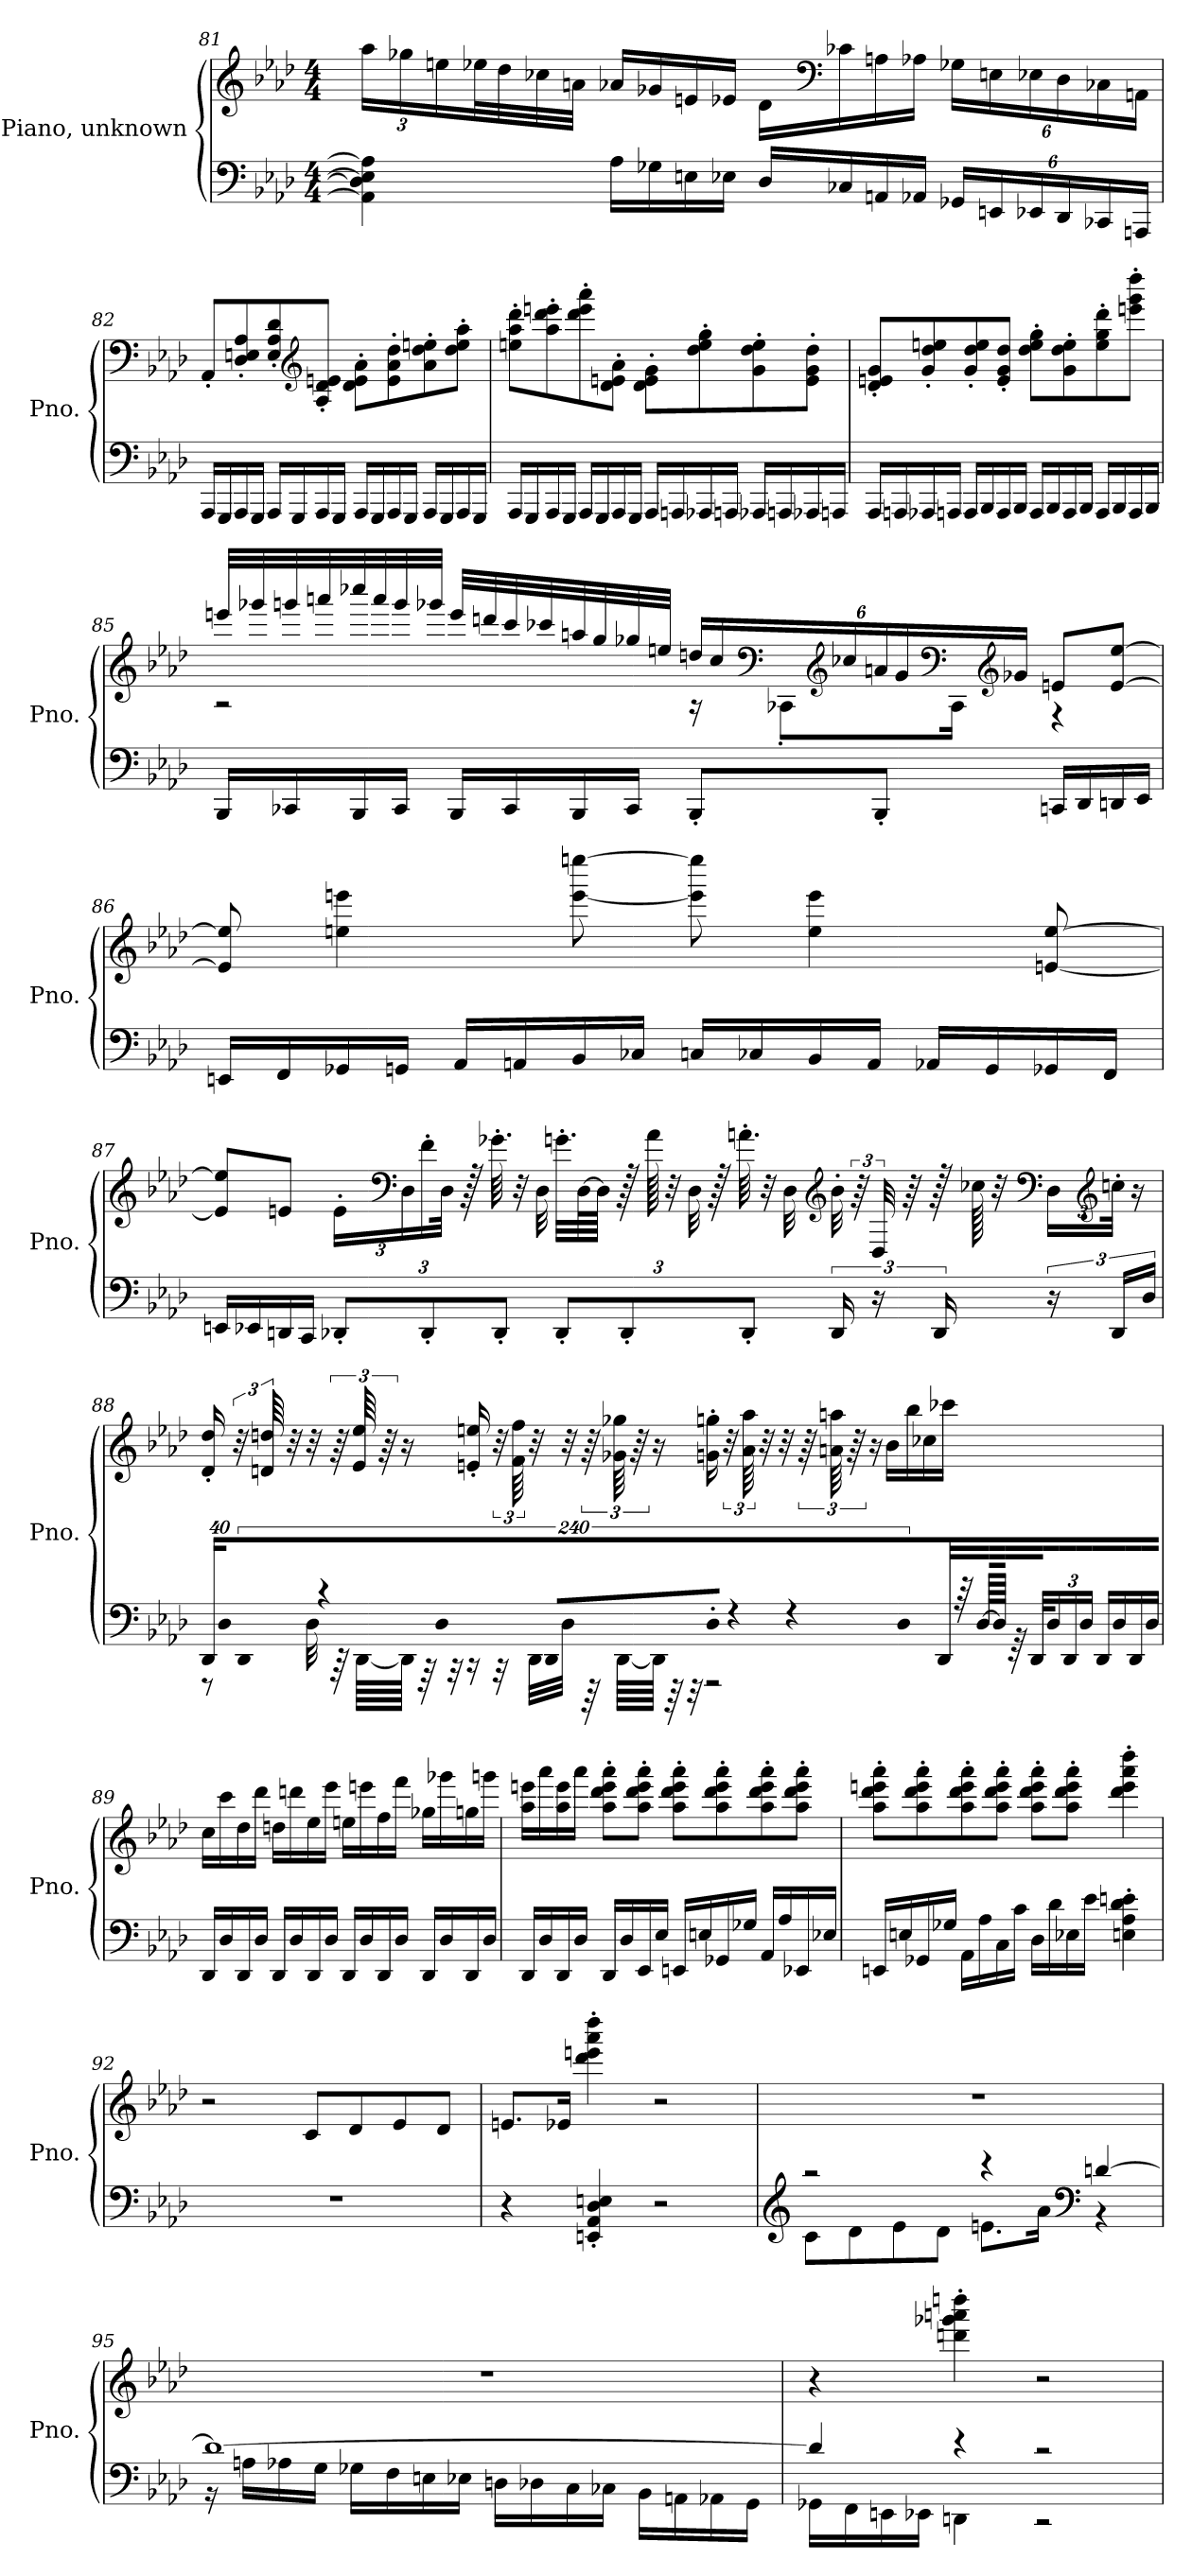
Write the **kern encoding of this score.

**kern	**kern
*part1	*part1
*staff2	*staff1
*I"Piano, unknown	*
*I'Pno.	*
!!LO:LB:g=z
*clefF4	*clefG2
*k[b-e-a-d-]	*k[b-e-a-d-]
*M4/4	*M4/4
*	*Xbrackettup
=81	=81
4AA-\] 4D-\] 4E\] 4A-\]	24aa-\LL
.	24gg-X\
.	24een\
.	32ee-X\L
.	32dd-\
.	32cc-X\
.	32an\JJJ
16A-\LL	16a-X/LL
16G-X\	16g-X/
16En\	16en/
16E-X\JJ	16e-X/JJ
16D-/LL	16d-\LL
*	*clefF4
16C-X/	16c-X\
16AAn/	16An\
16AA-X/JJ	16A-X\JJ
*Xbrackettup	*
24GG-X/LL	24G-X\LL
24EEn/	24En\
24EE-X/	24E-X\
24DD-/	24D-\
24CC-X/	24C-X\
24AAAn/JJ	24AAn\JJ
!!LO:LB:g=z
=82	=82
16AAA-/LL	8AA-'/L
16GGG/	.
16AAA-/	8D-/' 8En/' 8A-/'
16GGG/JJ	.
16AAA-/LL	8E/' 8A-/' 8d-/'
16GGG/	.
*	*clefG2
16AAA-/	8A-/' 8d-/' 8en/'J
16GGG/JJ	.
16AAA-/LL	8d-\' 8e\' 8a-\'L
16GGG/	.
16AAA-/	8e\' 8a-\' 8dd-\'
16GGG/JJ	.
16AAA-/LL	8a-\' 8dd-\' 8een\'
16GGG/	.
16AAA-/	8dd-\' 8ee\' 8aa-\'J
16GGG/JJ	.
!!LO:LB:g=z
=83	=83
16AAA-/LL	8een\' 8aa-\' 8ddd-\'L
16GGG/	.
16AAA-/	8aa-\' 8ddd-\' 8eeen\'
16GGG/JJ	.
16AAA-/LL	8ddd-\' 8eee\' 8aaa-\'
16GGG/	.
16AAA-/	8d-\' 8en\' 8a-\'J
16GGG/JJ	.
16AAA-/LL	8d-\' 8e\' 8g\'L
16AAAn/	.
16AAA-X/	8dd-\' 8ee\' 8gg\'
16AAAn/JJ	.
16AAA-X/LL	8g\' 8dd-\' 8ee\'
16AAAn/	.
16AAA-X/	8e\' 8g\' 8dd-\'J
16AAAn/JJ	.
!!LO:LB:g=z
=84	=84
16AAA-/LL	8d-/' 8en/' 8g/'L
16AAAn/	.
16AAA-X/	8g/' 8dd-/' 8een/'
16AAAn/JJ	.
16AAA/LL	8g/' 8dd-/' 8ee/'
16BBB-/	.
16AAA/	8e/' 8g/' 8dd-/'J
16BBB-/JJ	.
16AAA/LL	8dd-\' 8ee\' 8gg\'L
16BBB-/	.
16AAA/	8g\' 8dd-\' 8ee\'
16BBB-/JJ	.
16AAA/LL	8ee\' 8gg\' 8ddd-\'
16BBB-/	.
16AAA/	8eeen\' 8ggg\' 8dddd-\'J
16BBB-/JJ	.
!!LO:LB:g=z
=85	=85
*	*^
16BBB-/LL	32eeen/LLL	2r
.	32ggg-X/	.
16CC-X/	32gggn/	.
.	32aaan/	.
16BBB-/	32cccc-X/	.
.	32aaa/	.
16CC-/JJ	32ggg/	.
.	32ggg-X/JJJ	.
16BBB-/LL	32eee/LLL	.
.	32dddn/	.
16CC-/	32ccc/	.
.	32ccc-X/	.
16BBB-/	32aan/	.
.	32gg/	.
16CC-/JJ	32gg-X/	.
.	32een/JJJ	.
8BBB-'/L	24ddn/LL	16r
.	24cc/	.
*	*clefF4	*
.	.	8CC-X'\L
*	*clefG2	*
.	24cc-X/	.
8BBB-'/J	24an/	.
.	24g/	.
*	*clefF4	*
.	.	16CC-\Jk
*	*clefG2	*
.	24g-X/JJ	.
16CCn/LL	8en/L	4r
16DD-/	.	.
16DDn/	[8e/ [8ee/J	.
16EE-/JJ	.	.
*	*v	*v
!!LO:PB:g=z
=86	=86
16EEn/LL	8e/] 8ee/]
16FF/	.
16GG-X/	4een\ 4eeen\
16GGn/JJ	.
16AA-/LL	.
16AAn/	.
16BB-/	[8eee\ [8eeeen\
16C-X/JJ	.
16Cn/LL	8eee\] 8eeee\]
16C-X/	.
16BB-/	4ee\ 4eee\
16AA/JJ	.
16AA-X/LL	.
16GG/	.
16GG-X/	[8en/ [8ee/
16FF/JJ	.
!!LO:LB:g=z
=87	=87
16EEn/LL	8e/] 8ee/]L
16EE-X/	.
16DDn/	8en/J
16CC/JJ	.
12DD-X'/L	24e'\LL
*	*clefF4
.	24D-\
12DD-'/	24f'\
.	32D-\JJk
.	128r
.	64.g-X'\
12DD-'/J	.
.	32r
.	32D-\
12DD-'/L	32.gn'\LLL
.	[64D-\L
.	64D-\JJJJ]
.	128r
12DD-'/	.
.	128a-\
.	32r
.	32D-\
.	128r
.	64.an'\
12DD-'/J	.
.	32r
.	32D-\
*	*clefG2
*brackettup	*
24DD-/	32b-'\
*	*brackettup
.	96r
24r	48D-/
.	64r
.	128r
24DD-/	.
.	128cc-X\
.	32r
*	*clefF4
*	*Xbrackettup
24r	24D-\LL
*	*clefG2
24DD-/LL	48ccn'\JJk
.	16r
24D-/JJ	.
!!LO:LB:g=z
=88	=88
!LO:N:vis=32	!
*^	*
640%23DD-/LLL	8r	16d-/' 16dd-/'
!LO:N:vis=32	!	!
640%23D-/J	.	.
*	*	*brackettup
.	.	48r
!LO:N:vis=16	!	!
1920%137DD-/JJ	.	.
.	.	96dn/ 96ddn/
.	.	32r
.	32D-\	32r
!LO:N:vis=16	!	!
1920%137r	.	.
.	64r	96r
.	.	96e-/ 96ee-/
.	[64DD-\LLLL	.
.	.	96r
.	64DD-\JJJJ]	16r
.	64r	.
!LO:N:vis=32	!	!
640%23D-/	.	.
.	32r	.
.	16r	16en/' 16een/'
!LO:N:vis=32	!	!
640%23DD-/KLL	.	.
!LO:N:vis=16	!	!
1920%137D-'/JJ	.	.
.	32r	48r
.	.	96f\ 96ff\
.	32DD-\LLL	32r
!LO:N:vis=16	!	!
1920%137r	.	.
.	32D-\JJJ	32r
.	64r	96r
.	.	96g-X\ 96gg-X\
.	[64DD-\LLLL	.
.	.	96r
!LO:N:vis=32	!	!
640%23r	.	.
.	64DD-\JJJJ]	16r
.	64r	.
!LO:N:vis=32	!	!
640%23D-/	.	.
.	32r	.
.	2r	16gn\' 16ggn\'
32DD-/	.	.
64r	.	.
[64D-/LLLL	.	.
.	.	48r
64D-/JJJJ]	.	.
64r	.	.
.	.	96a-\ 96aa-\
.	.	32r
32DD-/KLL	.	.
.	.	32r
*Xbrackettup	*	*
24D-/	.	.
.	.	96r
.	.	96an\ 96aan\
24DD-/	.	.
.	.	96r
.	.	16r
24D-/JJ	.	.
.	.	16b-\LL
16DD-/LL	.	.
.	.	16bb-\
16D-/	.	.
.	.	16cc-X\
16DD-/	.	.
.	.	16ccc-X\JJ
16D-/JJ	.	.
.	960ryy	960ryy
*v	*v	*
!!LO:LB:g=z
=89	=89
16DD-/LL	16cc\LL
16D-/	16ccc\
16DD-/	16dd-\
16D-/JJ	16ddd-\JJ
16DD-/LL	16ddn\LL
16D-/	16dddn\
16DD-/	16ee-\
16D-/JJ	16eee-\JJ
16DD-/LL	16een\LL
16D-/	16eeen\
16DD-/	16ff\
16D-/JJ	16fff\JJ
16DD-/LL	16gg-X\LL
16D-/	16ggg-X\
16DD-/	16ggn\
16D-/JJ	16gggn\JJ
=90	=90
16DD-/LL	16aa-\ 16eeen\LL
16D-/	16aaa-\
16DD-/	16aa-\ 16eee\
16D-/JJ	16aaa-\JJ
16DD-/LL	8aa-\' 8ddd-\' 8eee\' 8aaa-\'L
16D-/	.
16EE-/	8aa-\' 8ddd-\' 8eee\' 8aaa-\'J
16E-/JJ	.
16EEn/LL	8aa-\' 8ddd-\' 8eee\' 8aaa-\'L
16En/	.
16GG-X/	8aa-\' 8ddd-\' 8eee\' 8aaa-\'
16G-X/JJ	.
16AA-/LL	8aa-\' 8ddd-\' 8eee\' 8aaa-\'
16A-/	.
16EE-X/	8aa-\' 8ddd-\' 8eee\' 8aaa-\'J
16E-X/JJ	.
!!LO:LB:g=z
=91	=91
16EEn/LL	8aa-\' 8ddd-\' 8eeen\' 8aaa-\'L
16En/	.
16GG-X/	8aa-\' 8ddd-\' 8eee\' 8aaa-\'
16G-X/JJ	.
16AA-\LL	8aa-\' 8ddd-\' 8eee\' 8aaa-\'
16A-\	.
16C\	8aa-\' 8ddd-\' 8eee\' 8aaa-\'J
16c\JJ	.
16D-\LL	8aa-\' 8ddd-\' 8eee\' 8aaa-\'L
16d-\	.
16E-X\	8aa-\' 8ddd-\' 8eee\' 8aaa-\'J
16e-\JJ	.
4En\' 4A-\' 4d-\' 4en\'	4ddd-\' 4eee\' 4aaa-\' 4dddd-\'
=92	=92
1r	2r
.	8c/L
.	8d-/
.	8e-/
.	8d-/J
=93	=93
4r	8.en/L
.	16e-X/Jk
4EEn/' 4AA-/' 4D-/' 4En/'	4ddd-\' 4eeen\' 4aaa-\' 4dddd-\'
2r	2r
!!LO:LB:g=z
=94	=94
*clefG2	*
*^	*
2r	8c\L	1r
.	8d-\	.
.	8e-\	.
.	8d-\J	.
4r	8.en\L	.
.	16a-\Jk	.
*clefF4	*	*
[4dn/	4r	.
=95	=95	=95
1d_	16r	1r
.	16An\LL	.
.	16A-X\	.
.	16G\JJ	.
.	16G-X\LL	.
.	16F\	.
.	16En\	.
.	16E-X\JJ	.
.	16Dn\LL	.
.	16D-X\	.
.	16C\	.
.	16C-X\JJ	.
.	16BB-\LL	.
.	16AAn\	.
.	16AA-X\	.
.	16GG\JJ	.
=96	=96	=96
4d/]	16GG-X\LL	4r
.	16FF\	.
.	16EEn\	.
.	16EE-X\JJ	.
4r	4DDn\	4dddn\' 4ggg-X\' 4aaan\' 4ddddn\'
2r	2r	2r
*v	*v	*
=	=
*-	*-
